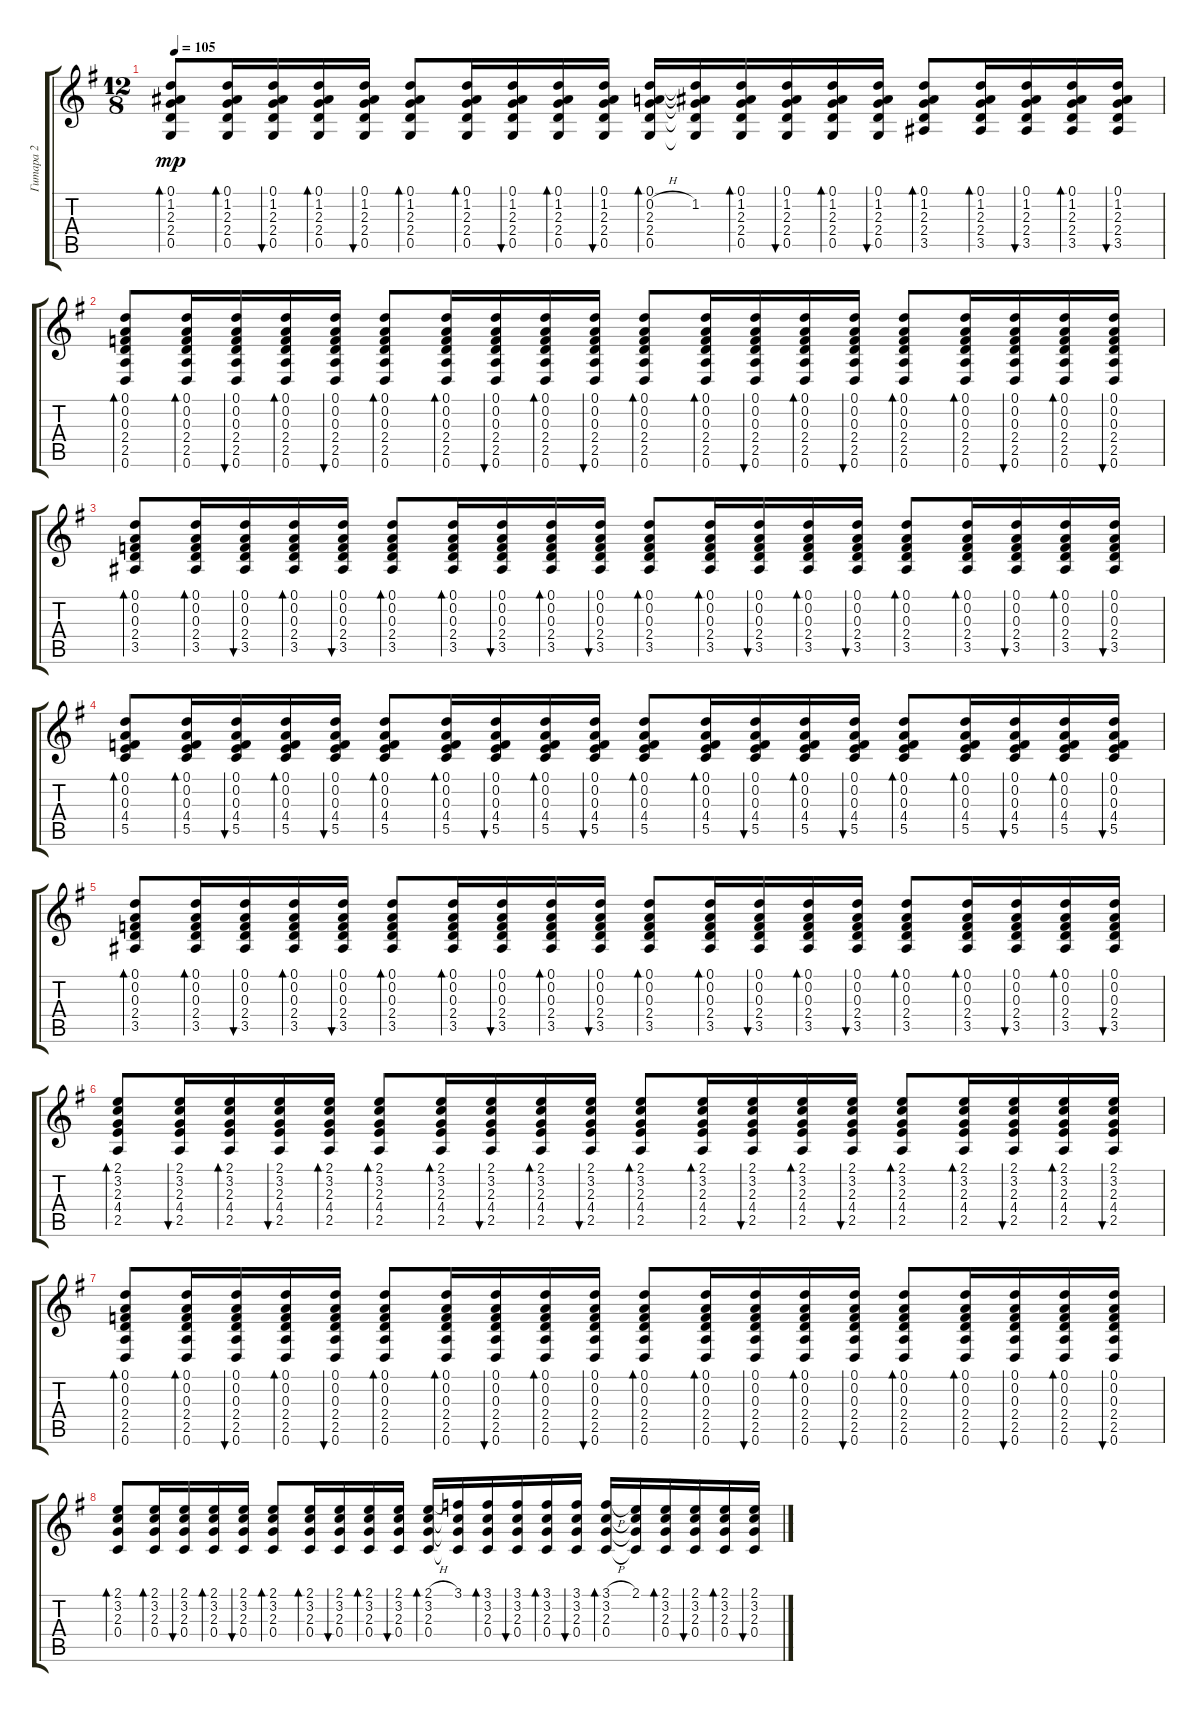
\track ("Гитара 2" "Гитара 2") {instrument acousticguitarsteel}
\staff {score tabs}
\tuning (D4 A3 F3 C3 G2 D2) {hide}
\ts (12 8)
\tempo 105
\clef g2
\ks eminor
(0.1 1.2 2.3 2.4 0.5).8{bd 60 dy mp} (0.1 1.2 2.3 2.4 0.5).16{bd 60} (0.1 1.2 2.3 2.4 0.5).16{bu 60} (0.1 1.2 2.3 2.4 0.5).16{bd 60} (0.1 1.2 2.3 2.4 0.5).16{bu 60} (0.1 1.2 2.3 2.4 0.5).8{bd 60} (0.1 1.2 2.3 2.4 0.5).16{bd 60} (0.1 1.2 2.3 2.4 0.5).16{bu 60} (0.1 1.2 2.3 2.4 0.5).16{bd 60} (0.1 1.2 2.3 2.4 0.5).16{bu 60} (0.1 0.2{h} 2.3 2.4 0.5).16{bd 60} (0.1{t} 1.2 2.3{t} 2.4{t} 0.5{t}).16 (0.1 1.2 2.3 2.4 0.5).16{bd 60} (0.1 1.2 2.3 2.4 0.5).16{bu 60} (0.1 1.2 2.3 2.4 0.5).16{bd 60} (0.1 1.2 2.3 2.4 0.5).16{bu 60} (0.1 1.2 2.3 2.4 3.5).8{bd 60} (0.1 1.2 2.3 2.4 3.5).16{bd 60} (0.1 1.2 2.3 2.4 3.5).16{bu 60} (0.1 1.2 2.3 2.4 3.5).16{bd 60} (0.1 1.2 2.3 2.4 3.5).16{bu 60} |
(0.1 0.2 0.3 2.4 2.5 0.6).8{bd 60} (0.1 0.2 0.3 2.4 2.5 0.6).16{bd 60} (0.1 0.2 0.3 2.4 2.5 0.6).16{bu 60} (0.1 0.2 0.3 2.4 2.5 0.6).16{bd 60} (0.1 0.2 0.3 2.4 2.5 0.6).16{bu 60} (0.1 0.2 0.3 2.4 2.5 0.6).8{bd 60} (0.1 0.2 0.3 2.4 2.5 0.6).16{bd 60} (0.1 0.2 0.3 2.4 2.5 0.6).16{bu 60} (0.1 0.2 0.3 2.4 2.5 0.6).16{bd 60} (0.1 0.2 0.3 2.4 2.5 0.6).16{bu 60} (0.1 0.2 0.3 2.4 2.5 0.6).8{bd 60} (0.1 0.2 0.3 2.4 2.5 0.6).16{bd 60} (0.1 0.2 0.3 2.4 2.5 0.6).16{bu 60} (0.1 0.2 0.3 2.4 2.5 0.6).16{bd 60} (0.1 0.2 0.3 2.4 2.5 0.6).16{bu 60} (0.1 0.2 0.3 2.4 2.5 0.6).8{bd 60} (0.1 0.2 0.3 2.4 2.5 0.6).16{bd 60} (0.1 0.2 0.3 2.4 2.5 0.6).16{bu 60} (0.1 0.2 0.3 2.4 2.5 0.6).16{bd 60} (0.1 0.2 0.3 2.4 2.5 0.6).16{bu 60} |
(0.1 0.2 0.3 2.4 3.5).8{bd 60} (0.1 0.2 0.3 2.4 3.5).16{bd 60} (0.1 0.2 0.3 2.4 3.5).16{bu 60} (0.1 0.2 0.3 2.4 3.5).16{bd 60} (0.1 0.2 0.3 2.4 3.5).16{bu 60} (0.1 0.2 0.3 2.4 3.5).8{bd 60} (0.1 0.2 0.3 2.4 3.5).16{bd 60} (0.1 0.2 0.3 2.4 3.5).16{bu 60} (0.1 0.2 0.3 2.4 3.5).16{bd 60} (0.1 0.2 0.3 2.4 3.5).16{bu 60} (0.1 0.2 0.3 2.4 3.5).8{bd 60} (0.1 0.2 0.3 2.4 3.5).16{bd 60} (0.1 0.2 0.3 2.4 3.5).16{bu 60} (0.1 0.2 0.3 2.4 3.5).16{bd 60} (0.1 0.2 0.3 2.4 3.5).16{bu 60} (0.1 0.2 0.3 2.4 3.5).8{bd 60} (0.1 0.2 0.3 2.4 3.5).16{bd 60} (0.1 0.2 0.3 2.4 3.5).16{bu 60} (0.1 0.2 0.3 2.4 3.5).16{bd 60} (0.1 0.2 0.3 2.4 3.5).16{bu 60} |
(0.1 0.2 0.3 4.4 5.5).8{bd 60} (0.1 0.2 0.3 4.4 5.5).16{bd 60} (0.1 0.2 0.3 4.4 5.5).16{bu 60} (0.1 0.2 0.3 4.4 5.5).16{bd 60} (0.1 0.2 0.3 4.4 5.5).16{bu 60} (0.1 0.2 0.3 4.4 5.5).8{bd 60} (0.1 0.2 0.3 4.4 5.5).16{bd 60} (0.1 0.2 0.3 4.4 5.5).16{bu 60} (0.1 0.2 0.3 4.4 5.5).16{bd 60} (0.1 0.2 0.3 4.4 5.5).16{bu 60} (0.1 0.2 0.3 4.4 5.5).8{bd 60} (0.1 0.2 0.3 4.4 5.5).16{bd 60} (0.1 0.2 0.3 4.4 5.5).16{bu 60} (0.1 0.2 0.3 4.4 5.5).16{bd 60} (0.1 0.2 0.3 4.4 5.5).16{bu 60} (0.1 0.2 0.3 4.4 5.5).8{bd 60} (0.1 0.2 0.3 4.4 5.5).16{bd 60} (0.1 0.2 0.3 4.4 5.5).16{bu 60} (0.1 0.2 0.3 4.4 5.5).16{bd 60} (0.1 0.2 0.3 4.4 5.5).16{bu 60} |
(0.1 0.2 0.3 2.4 3.5).8{bd 60} (0.1 0.2 0.3 2.4 3.5).16{bd 60} (0.1 0.2 0.3 2.4 3.5).16{bu 60} (0.1 0.2 0.3 2.4 3.5).16{bd 60} (0.1 0.2 0.3 2.4 3.5).16{bu 60} (0.1 0.2 0.3 2.4 3.5).8{bd 60} (0.1 0.2 0.3 2.4 3.5).16{bd 60} (0.1 0.2 0.3 2.4 3.5).16{bu 60} (0.1 0.2 0.3 2.4 3.5).16{bd 60} (0.1 0.2 0.3 2.4 3.5).16{bu 60} (0.1 0.2 0.3 2.4 3.5).8{bd 60} (0.1 0.2 0.3 2.4 3.5).16{bd 60} (0.1 0.2 0.3 2.4 3.5).16{bu 60} (0.1 0.2 0.3 2.4 3.5).16{bd 60} (0.1 0.2 0.3 2.4 3.5).16{bu 60} (0.1 0.2 0.3 2.4 3.5).8{bd 60} (0.1 0.2 0.3 2.4 3.5).16{bd 60} (0.1 0.2 0.3 2.4 3.5).16{bu 60} (0.1 0.2 0.3 2.4 3.5).16{bd 60} (0.1 0.2 0.3 2.4 3.5).16{bu 60} |
(2.1 3.2 2.3 4.4 2.5).8{bd 60} (2.1 3.2 2.3 4.4 2.5).16{bu 60} (2.1 3.2 2.3 4.4 2.5).16{bd 60} (2.1 3.2 2.3 4.4 2.5).16{bu 60} (2.1 3.2 2.3 4.4 2.5).16{bd 60} (2.1 3.2 2.3 4.4 2.5).8{bd 60} (2.1 3.2 2.3 4.4 2.5).16{bd 60} (2.1 3.2 2.3 4.4 2.5).16{bu 60} (2.1 3.2 2.3 4.4 2.5).16{bd 60} (2.1 3.2 2.3 4.4 2.5).16{bu 60} (2.1 3.2 2.3 4.4 2.5).8{bd 60} (2.1 3.2 2.3 4.4 2.5).16{bd 60} (2.1 3.2 2.3 4.4 2.5).16{bu 60} (2.1 3.2 2.3 4.4 2.5).16{bd 60} (2.1 3.2 2.3 4.4 2.5).16{bu 60} (2.1 3.2 2.3 4.4 2.5).8{bd 60} (2.1 3.2 2.3 4.4 2.5).16{bd 60} (2.1 3.2 2.3 4.4 2.5).16{bu 60} (2.1 3.2 2.3 4.4 2.5).16{bd 60} (2.1 3.2 2.3 4.4 2.5).16{bu 60} |
(0.1 0.2 0.3 2.4 2.5 0.6).8{bd 60} (0.1 0.2 0.3 2.4 2.5 0.6).16{bd 60} (0.1 0.2 0.3 2.4 2.5 0.6).16{bu 60} (0.1 0.2 0.3 2.4 2.5 0.6).16{bd 60} (0.1 0.2 0.3 2.4 2.5 0.6).16{bu 60} (0.1 0.2 0.3 2.4 2.5 0.6).8{bd 60} (0.1 0.2 0.3 2.4 2.5 0.6).16{bd 60} (0.1 0.2 0.3 2.4 2.5 0.6).16{bu 60} (0.1 0.2 0.3 2.4 2.5 0.6).16{bd 60} (0.1 0.2 0.3 2.4 2.5 0.6).16{bu 60} (0.1 0.2 0.3 2.4 2.5 0.6).8{bd 60} (0.1 0.2 0.3 2.4 2.5 0.6).16{bd 60} (0.1 0.2 0.3 2.4 2.5 0.6).16{bu 60} (0.1 0.2 0.3 2.4 2.5 0.6).16{bd 60} (0.1 0.2 0.3 2.4 2.5 0.6).16{bu 60} (0.1 0.2 0.3 2.4 2.5 0.6).8{bd 60} (0.1 0.2 0.3 2.4 2.5 0.6).16{bd 60} (0.1 0.2 0.3 2.4 2.5 0.6).16{bu 60} (0.1 0.2 0.3 2.4 2.5 0.6).16{bd 60} (0.1 0.2 0.3 2.4 2.5 0.6).16{bu 60} |
(2.1 3.2 2.3 0.4).8{bd 60} (2.1 3.2 2.3 0.4).16{bd 60} (2.1 3.2 2.3 0.4).16{bu 60} (2.1 3.2 2.3 0.4).16{bd 60} (2.1 3.2 2.3 0.4).16{bu 60} (2.1 3.2 2.3 0.4).8{bd 60} (2.1 3.2 2.3 0.4).16{bd 60} (2.1 3.2 2.3 0.4).16{bu 60} (2.1 3.2 2.3 0.4).16{bd 60} (2.1 3.2 2.3 0.4).16{bu 60} (2.1{h} 3.2 2.3 0.4).16{bd 60} (3.1 3.2{t} 2.3{t} 0.4{t}).16 (3.1 3.2 2.3 0.4).16{bd 60} (3.1 3.2 2.3 0.4).16{bu 60} (3.1 3.2 2.3 0.4).16{bd 60} (3.1 3.2 2.3 0.4).16{bu 60} (3.1{h} 3.2 2.3 0.4).16{bd 60} (2.1 3.2{t} 2.3{t} 0.4{t}).16 (2.1 3.2 2.3 0.4).16{bd 60} (2.1 3.2 2.3 0.4).16{bu 60} (2.1 3.2 2.3 0.4).16{bd 60} (2.1 3.2 2.3 0.4).16{bu 60}
